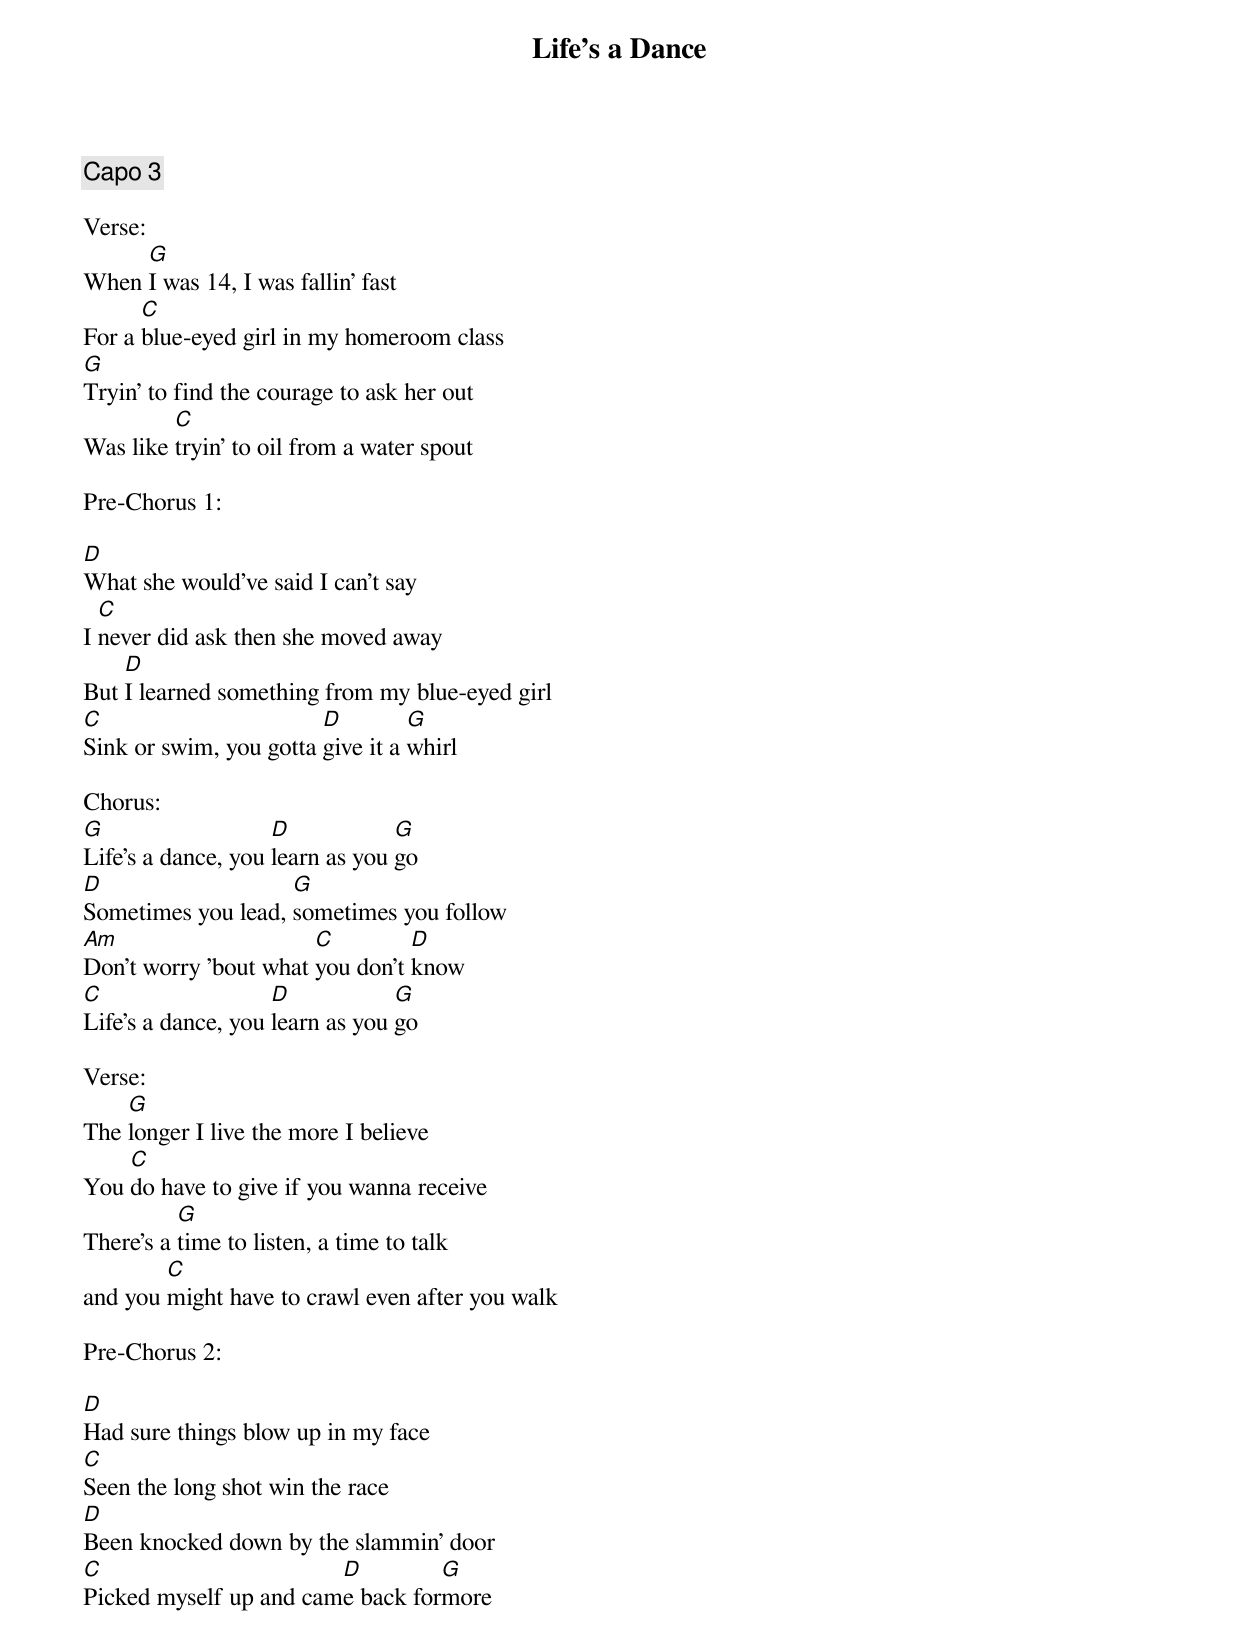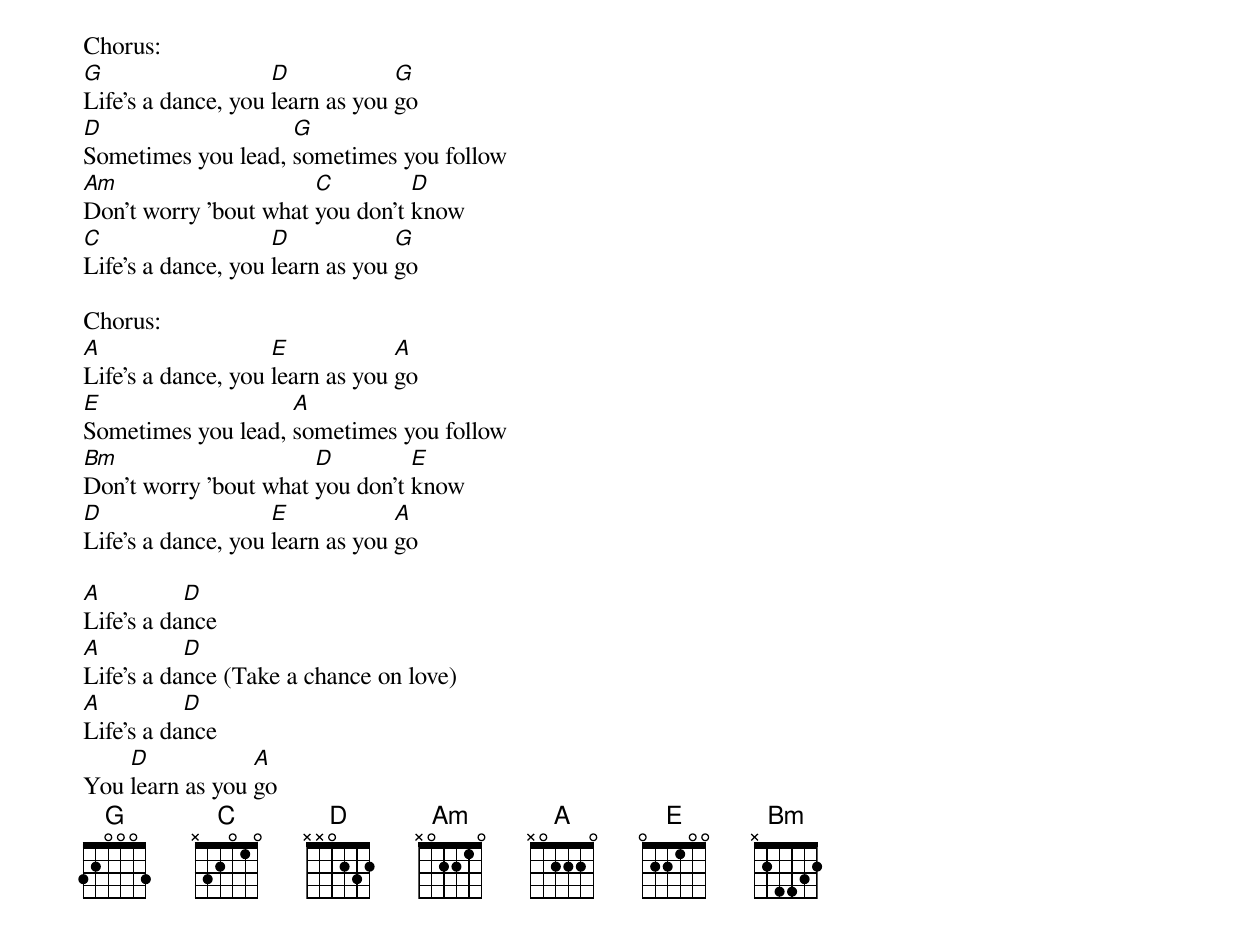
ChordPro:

{title:Life's a Dance}
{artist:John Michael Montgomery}
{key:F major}
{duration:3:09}
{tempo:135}
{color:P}

{comment: Capo 3}

Verse:
When [G]I was 14, I was fallin' fast
For a [C]blue-eyed girl in my homeroom class
[G]Tryin' to find the courage to ask her out
Was like [C]tryin' to oil from a water spout

Pre-Chorus 1:

[D]What she would've said I can't say
I [C]never did ask then she moved away
But [D]I learned something from my blue-eyed girl
[C]Sink or swim, you gotta [D]give it a [G]whirl

Chorus:
[G]Life's a dance, you [D]learn as you [G]go
[D]Sometimes you lead, [G]sometimes you follow
[Am]Don't worry 'bout what [C]you don't [D]know
[C]Life's a dance, you [D]learn as you [G]go

Verse:
The [G]longer I live the more I believe
You [C]do have to give if you wanna receive
There's a [G]time to listen, a time to talk
and you [C]might have to crawl even after you walk

Pre-Chorus 2:

[D]Had sure things blow up in my face
[C]Seen the long shot win the race
[D]Been knocked down by the slammin' door
[C]Picked myself up and cam[D]e back for[G]more

Chorus:
[G]Life's a dance, you [D]learn as you [G]go
[D]Sometimes you lead, [G]sometimes you follow
[Am]Don't worry 'bout what [C]you don't [D]know
[C]Life's a dance, you [D]learn as you [G]go

Chorus:
[A]Life's a dance, you [E]learn as you [A]go
[E]Sometimes you lead, [A]sometimes you follow
[Bm]Don't worry 'bout what [D]you don't [E]know
[D]Life's a dance, you [E]learn as you [A]go

[A]Life's a da[D]nce
[A]Life's a da[D]nce (Take a chance on love)
[A]Life's a da[D]nce
You [D]learn as you [A]go
